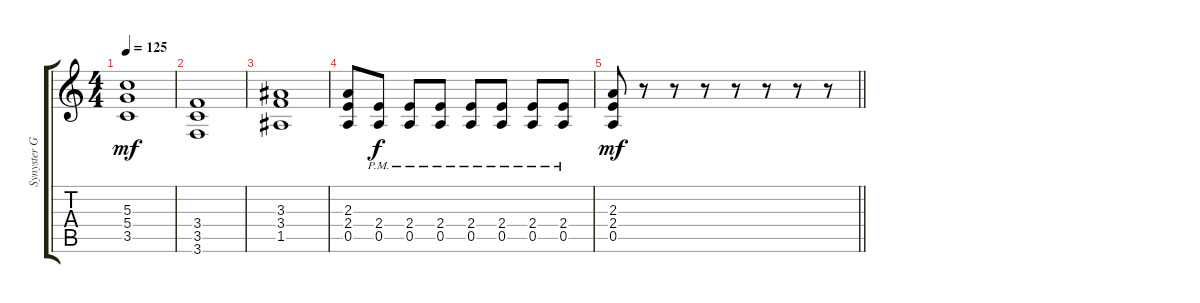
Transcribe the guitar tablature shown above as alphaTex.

\track ("Synyster Gates" "Synyster G") {instrument distortionguitar}
\staff {score tabs}
\tuning (E4 B3 G3 D3 A2 D2) {hide}
\ts (4 4)
\tempo 125
\clef g2
\ks c
(5.3 5.4 3.5).1{dy mf} |
(3.4 3.5 3.6).1 |
(3.3 3.4 1.5).1 |
(2.3 2.4 0.5).8 (2.4{pm} 0.5{pm}).8{dy f} (2.4{pm} 0.5{pm}).8 (2.4{pm} 0.5{pm}).8 (2.4{pm} 0.5{pm}).8 (2.4{pm} 0.5{pm}).8 (2.4{pm} 0.5{pm}).8 (2.4{pm} 0.5{pm}).8 |
\barLineRight lightlight
(2.3 2.4 0.5).8{dy mf} r.8 r.8 r.8 r.8 r.8 r.8 r.8
